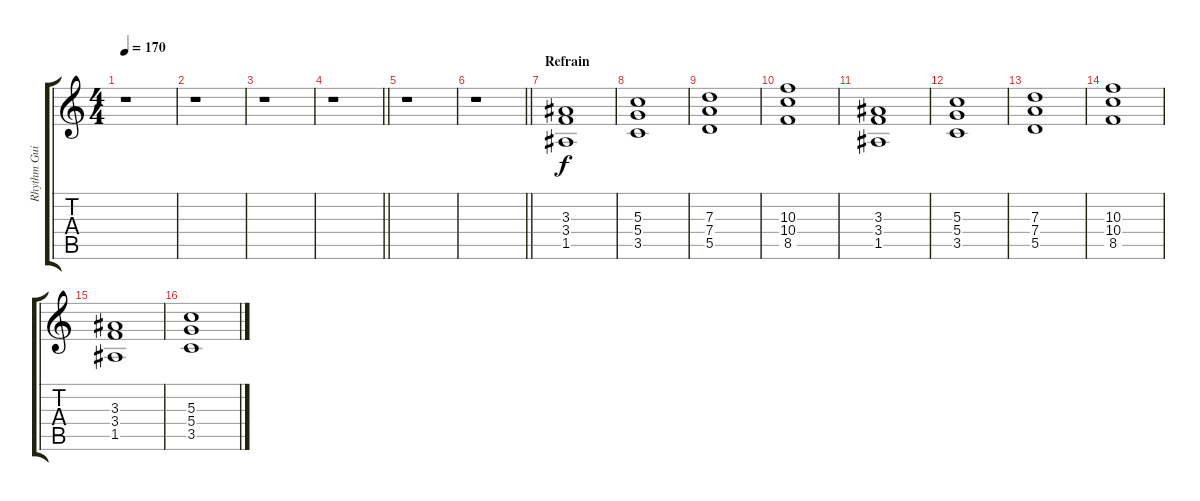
\track ("Rhythm Guitar" "Rhythm Gui") {instrument overdrivenguitar}
\staff {score tabs}
\tuning (E4 B3 G3 D3 A2 E2) {hide}
\ts (4 4)
\tempo 170
\clef g2
\ks c
r.1{dy f} |
r.1 |
r.1 |
\barLineRight lightlight
r.1 |
r.1 |
\barLineRight lightlight
r.1 |
\section ("" "Refrain")
(3.3 3.4 1.5).1 |
(5.3 5.4 3.5).1 |
(7.3 7.4 5.5).1 |
(10.3 10.4 8.5).1 |
(3.3 3.4 1.5).1 |
(5.3 5.4 3.5).1 |
(7.3 7.4 5.5).1 |
(10.3 10.4 8.5).1 |
(3.3 3.4 1.5).1 |
(5.3 5.4 3.5).1
